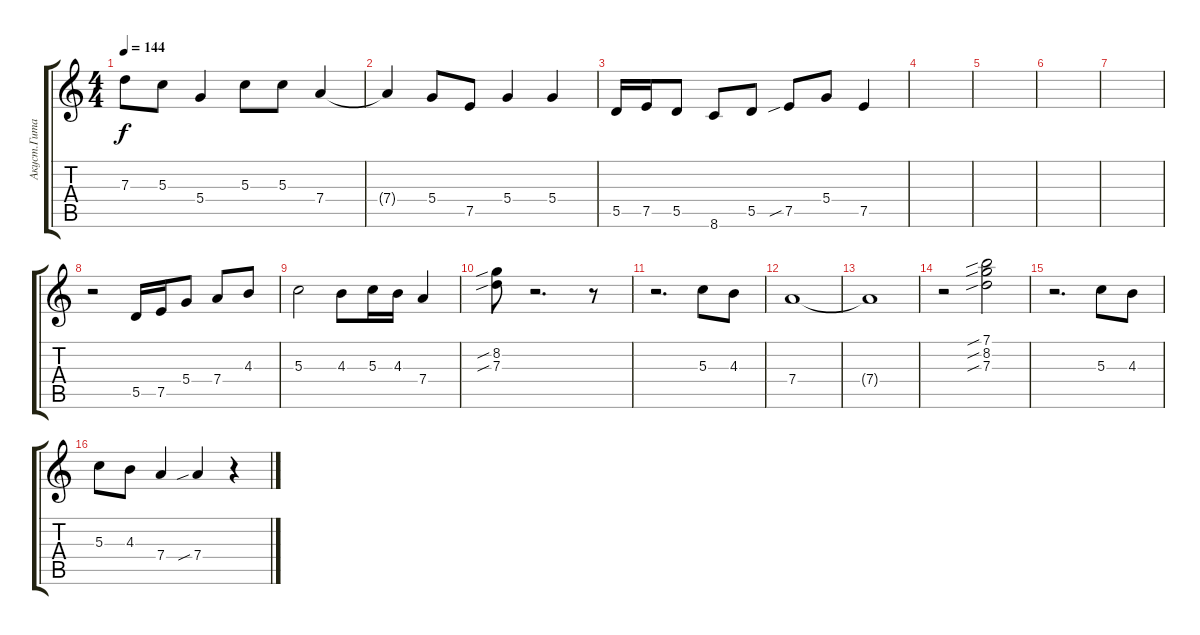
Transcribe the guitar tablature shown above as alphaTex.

\track ("Акуст.Гитара №2" "Акуст.Гита") {instrument acousticguitarsteel}
\staff {score tabs}
\tuning (E4 B3 G3 D3 A2 E2) {hide}
\ts (4 4)
\tempo 144
\clef g2
\ks c
7.3{t}.8{dy f} 5.3.8 5.4.4 5.3.8 5.3.8 7.4.4 |
7.4{t}.4 5.4.8 7.5.8 5.4.4 5.4.4 |
5.5.16 7.5.16 5.5.8 8.6.8 5.5.8 7.5{sib}.8 5.4.8 7.5.4 |
|
|
|
|
r.2 5.5.16 7.5.16 5.4.8 7.4.8 4.3.8 |
5.3.2 4.3.8 5.3.16 4.3.16 7.4.4 |
(8.2{sib} 7.3{sib}).8 r.2{d} r.8 |
r.2{d} 5.3.8 4.3.8 |
7.4.1 |
7.4{t}.1 |
r.2 (7.1{sib} 8.2{sib} 7.3{sib}).2 |
r.2{d} 5.3.8 4.3.8 |
5.3.8 4.3.8 7.4.4 7.4{sib}.4 r.4
